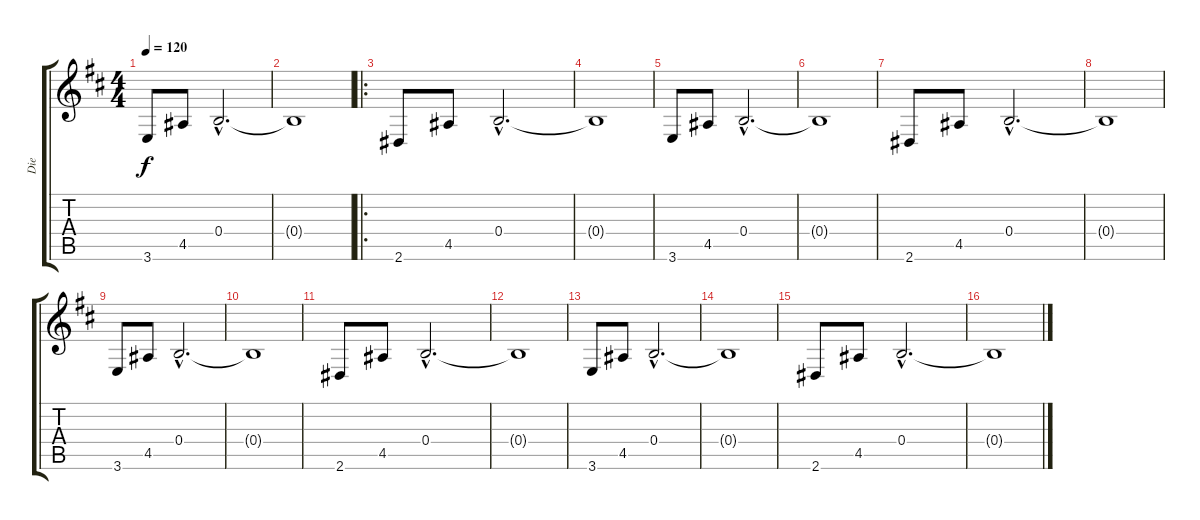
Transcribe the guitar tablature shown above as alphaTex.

\track ("Die" "Die") {instrument electricguitarclean}
\staff {score tabs}
\tuning (Db4 Ab3 E3 B2 Gb2 Db2) {hide}
\ts (4 4)
\tempo 120
\clef g2
\ks bminor
3.6.8{dy f} 4.5.8 0.4{hac}.2{d} |
0.4{t}.1 |
\ro
2.6.8{instrument electricguitarclean} 4.5.8 0.4{hac}.2{d} |
0.4{t}.1 |
3.6.8 4.5.8 0.4{hac}.2{d} |
0.4{t}.1 |
2.6.8 4.5.8 0.4{hac}.2{d} |
0.4{t}.1 |
3.6.8 4.5.8 0.4{hac}.2{d} |
0.4{t}.1 |
2.6.8 4.5.8 0.4{hac}.2{d} |
0.4{t}.1 |
3.6.8 4.5.8 0.4{hac}.2{d} |
0.4{t}.1 |
2.6.8 4.5.8 0.4{hac}.2{d} |
0.4{t}.1
